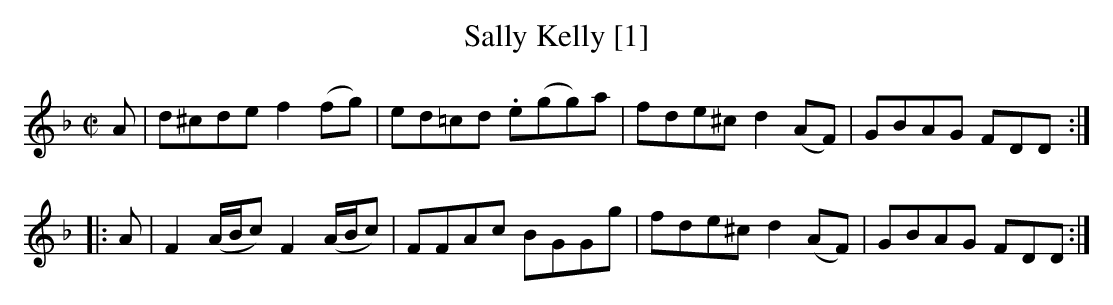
X:1
T:Sally Kelly [1]
M:C|
L:1/8
K:Dmin
A|d^cde f2 (fg)|ed=cd .e(gg)a|fde^c d2 (AF)|GBAG FDD:|
|:A|F2 (A/B/c) F2 (A/B/c)|FFAc BGGg|fde^c d2 (AF)|GBAG FDD:|]
